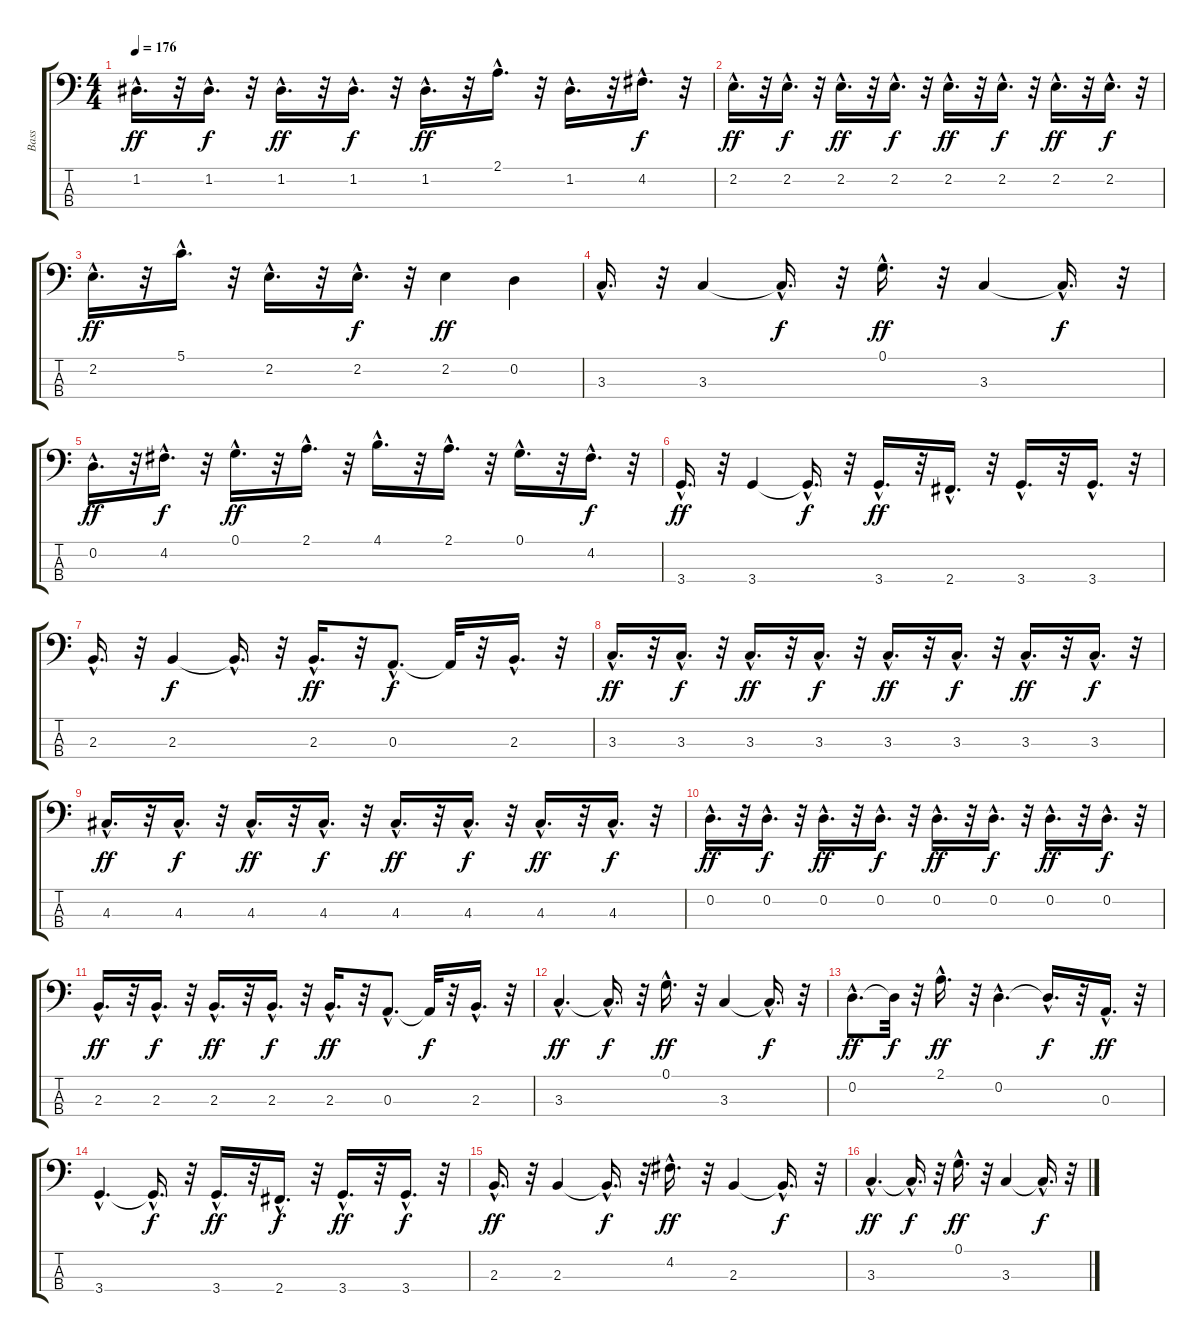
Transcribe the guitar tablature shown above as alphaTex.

\track ("Bass" "Bass") {instrument electricbassfinger}
\staff {score tabs}
\tuning (G2 D2 A1 E1) {hide}
\ts (4 4)
\tempo 176
\clef f4
\ks c
1.2{hac}.16{d dy ff} r.32 1.2{hac}.16{d dy f} r.32 1.2{hac}.16{d dy ff} r.32 1.2{hac}.16{d dy f} r.32 1.2{hac}.16{d dy ff} r.32 2.1{hac}.16{d} r.32 1.2{hac}.16{d} r.32 4.2{hac}.16{d dy f} r.32 |
2.2{hac}.16{d dy ff} r.32 2.2{hac}.16{d dy f} r.32 2.2{hac}.16{d dy ff} r.32 2.2{hac}.16{d dy f} r.32 2.2{hac}.16{d dy ff} r.32 2.2{hac}.16{d dy f} r.32 2.2{hac}.16{d dy ff} r.32 2.2{hac}.16{d dy f} r.32 |
2.2{hac}.16{d dy ff} r.32 5.1{hac}.16{d} r.32 2.2{hac}.16{d} r.32 2.2{hac}.16{d dy f} r.32 2.2.4{dy ff} 0.2.4 |
3.3{hac}.16{d} r.32 3.3.4 3.3{hac t}.16{d dy f} r.32 0.1{hac}.16{d dy ff} r.32 3.3.4 3.3{hac t}.16{d dy f} r.32 |
0.2{hac}.16{d dy ff} r.32 4.2{hac}.16{d dy f} r.32 0.1{hac}.16{d dy ff} r.32 2.1{hac}.16{d} r.32 4.1{hac}.16{d} r.32 2.1{hac}.16{d} r.32 0.1{hac}.16{d} r.32 4.2{hac}.16{d dy f} r.32 |
3.4{hac}.16{d dy ff} r.32 3.4.4 3.4{hac t}.16{d dy f} r.32 3.4{hac}.16{d dy ff} r.32 2.4{hac}.16{d} r.32 3.4{hac}.16{d} r.32 3.4{hac}.16{d} r.32 |
2.3{hac}.16{d} r.32 2.3.4{dy f} 2.3{hac t}.16{d} r.32 2.3{hac}.16{d dy ff} r.32 0.3{hac}.8{d dy f} 0.3{t}.32 r.32 2.3{hac}.16{d} r.32 |
3.3{hac}.16{d dy ff} r.32 3.3{hac}.16{d dy f} r.32 3.3{hac}.16{d dy ff} r.32 3.3{hac}.16{d dy f} r.32 3.3{hac}.16{d dy ff} r.32 3.3{hac}.16{d dy f} r.32 3.3{hac}.16{d dy ff} r.32 3.3{hac}.16{d dy f} r.32 |
4.3{hac}.16{d dy ff} r.32 4.3{hac}.16{d dy f} r.32 4.3{hac}.16{d dy ff} r.32 4.3{hac}.16{d dy f} r.32 4.3{hac}.16{d dy ff} r.32 4.3{hac}.16{d dy f} r.32 4.3{hac}.16{d dy ff} r.32 4.3{hac}.16{d dy f} r.32 |
0.2{hac}.16{d dy ff} r.32 0.2{hac}.16{d dy f} r.32 0.2{hac}.16{d dy ff} r.32 0.2{hac}.16{d dy f} r.32 0.2{hac}.16{d dy ff} r.32 0.2{hac}.16{d dy f} r.32 0.2{hac}.16{d dy ff} r.32 0.2{hac}.16{d dy f} r.32 |
2.3{hac}.16{d dy ff} r.32 2.3{hac}.16{d dy f} r.32 2.3{hac}.16{d dy ff} r.32 2.3{hac}.16{d dy f} r.32 2.3{hac}.16{d dy ff} r.32 0.3{hac}.8{d} 0.3{t}.32{dy f} r.32 2.3{hac}.16{d} r.32 |
3.3{hac}.4{d dy ff} 3.3{hac t}.16{d dy f} r.32 0.1{hac}.16{d dy ff} r.32 3.3.4 3.3{hac t}.16{d dy f} r.32 |
0.2{hac}.8{d dy ff} 0.2{t}.32{dy f} r.32 2.1{hac}.16{d dy ff} r.32 0.2{hac}.4{d} 0.2{hac t}.16{d dy f} r.32 0.3{hac}.16{d dy ff} r.32 |
3.4{hac}.4{d} 3.4{hac t}.16{d dy f} r.32 3.4{hac}.16{d dy ff} r.32 2.4{hac}.16{d dy f} r.32 3.4{hac}.16{d dy ff} r.32 3.4{hac}.16{d dy f} r.32 |
2.3{hac}.16{d dy ff} r.32 2.3.4 2.3{hac t}.16{d dy f} r.32 4.2{hac}.16{d dy ff} r.32 2.3.4 2.3{hac t}.16{d dy f} r.32 |
3.3{hac}.4{d dy ff} 3.3{hac t}.16{d dy f} r.32 0.1{hac}.16{d dy ff} r.32 3.3.4 3.3{hac t}.16{d dy f} r.32
